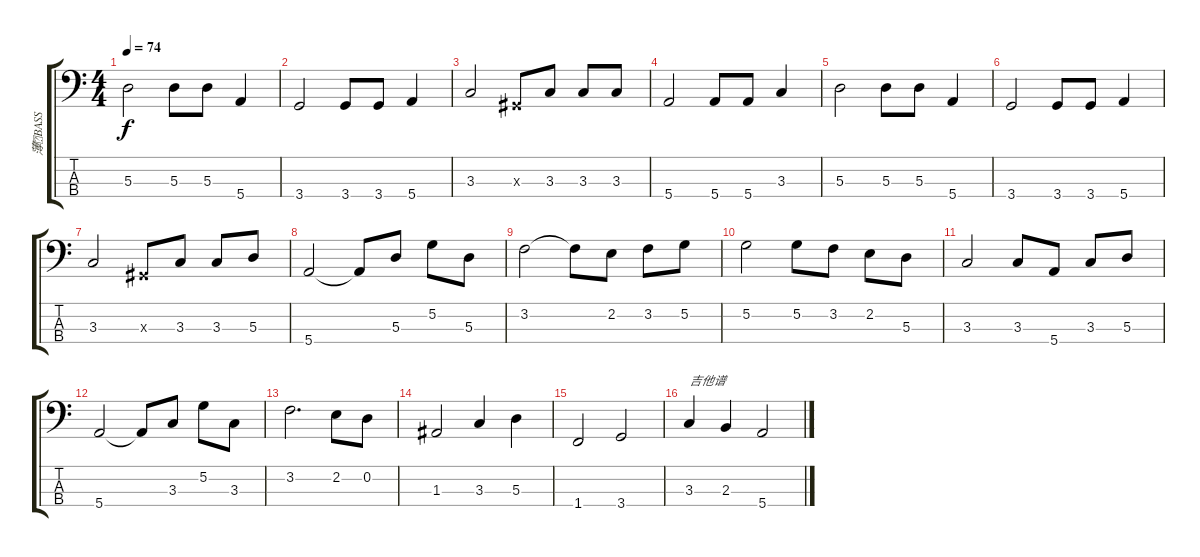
\track ("薄BASS" "薄BASS") {instrument electricbassfinger}
\staff {score tabs}
\tuning (G2 D2 A1 E1) {hide}
\ts (4 4)
\tempo 74
\clef f4
\ks c
5.3.2{dy f} 5.3.8 5.3.8 5.4.4 |
3.4.2 3.4.8 3.4.8 5.4.4 |
3.3.2 -1.3{x}.8 3.3.8 3.3.8 3.3.8 |
5.4.2 5.4.8 5.4.8 3.3.4 |
5.3.2 5.3.8 5.3.8 5.4.4 |
3.4.2 3.4.8 3.4.8 5.4.4 |
3.3.2 -1.3{x}.8 3.3.8 3.3.8 5.3.8 |
5.4.2 5.4{t}.8 5.3.8 5.2.8 5.3.8 |
3.2.2 3.2{t}.8 2.2.8 3.2.8 5.2.8 |
5.2.2 5.2.8 3.2.8 2.2.8 5.3.8 |
3.3.2 3.3.8 5.4.8 3.3.8 5.3.8 |
5.4.2 5.4{t}.8 3.3.8 5.2.8 3.3.8 |
3.2.2{d} 2.2.8 0.2.8 |
1.3.2 3.3.4 5.3.4 |
1.4.2 3.4.2 |
3.3.4{txt "吉他谱"} 2.3.4 5.4.2
